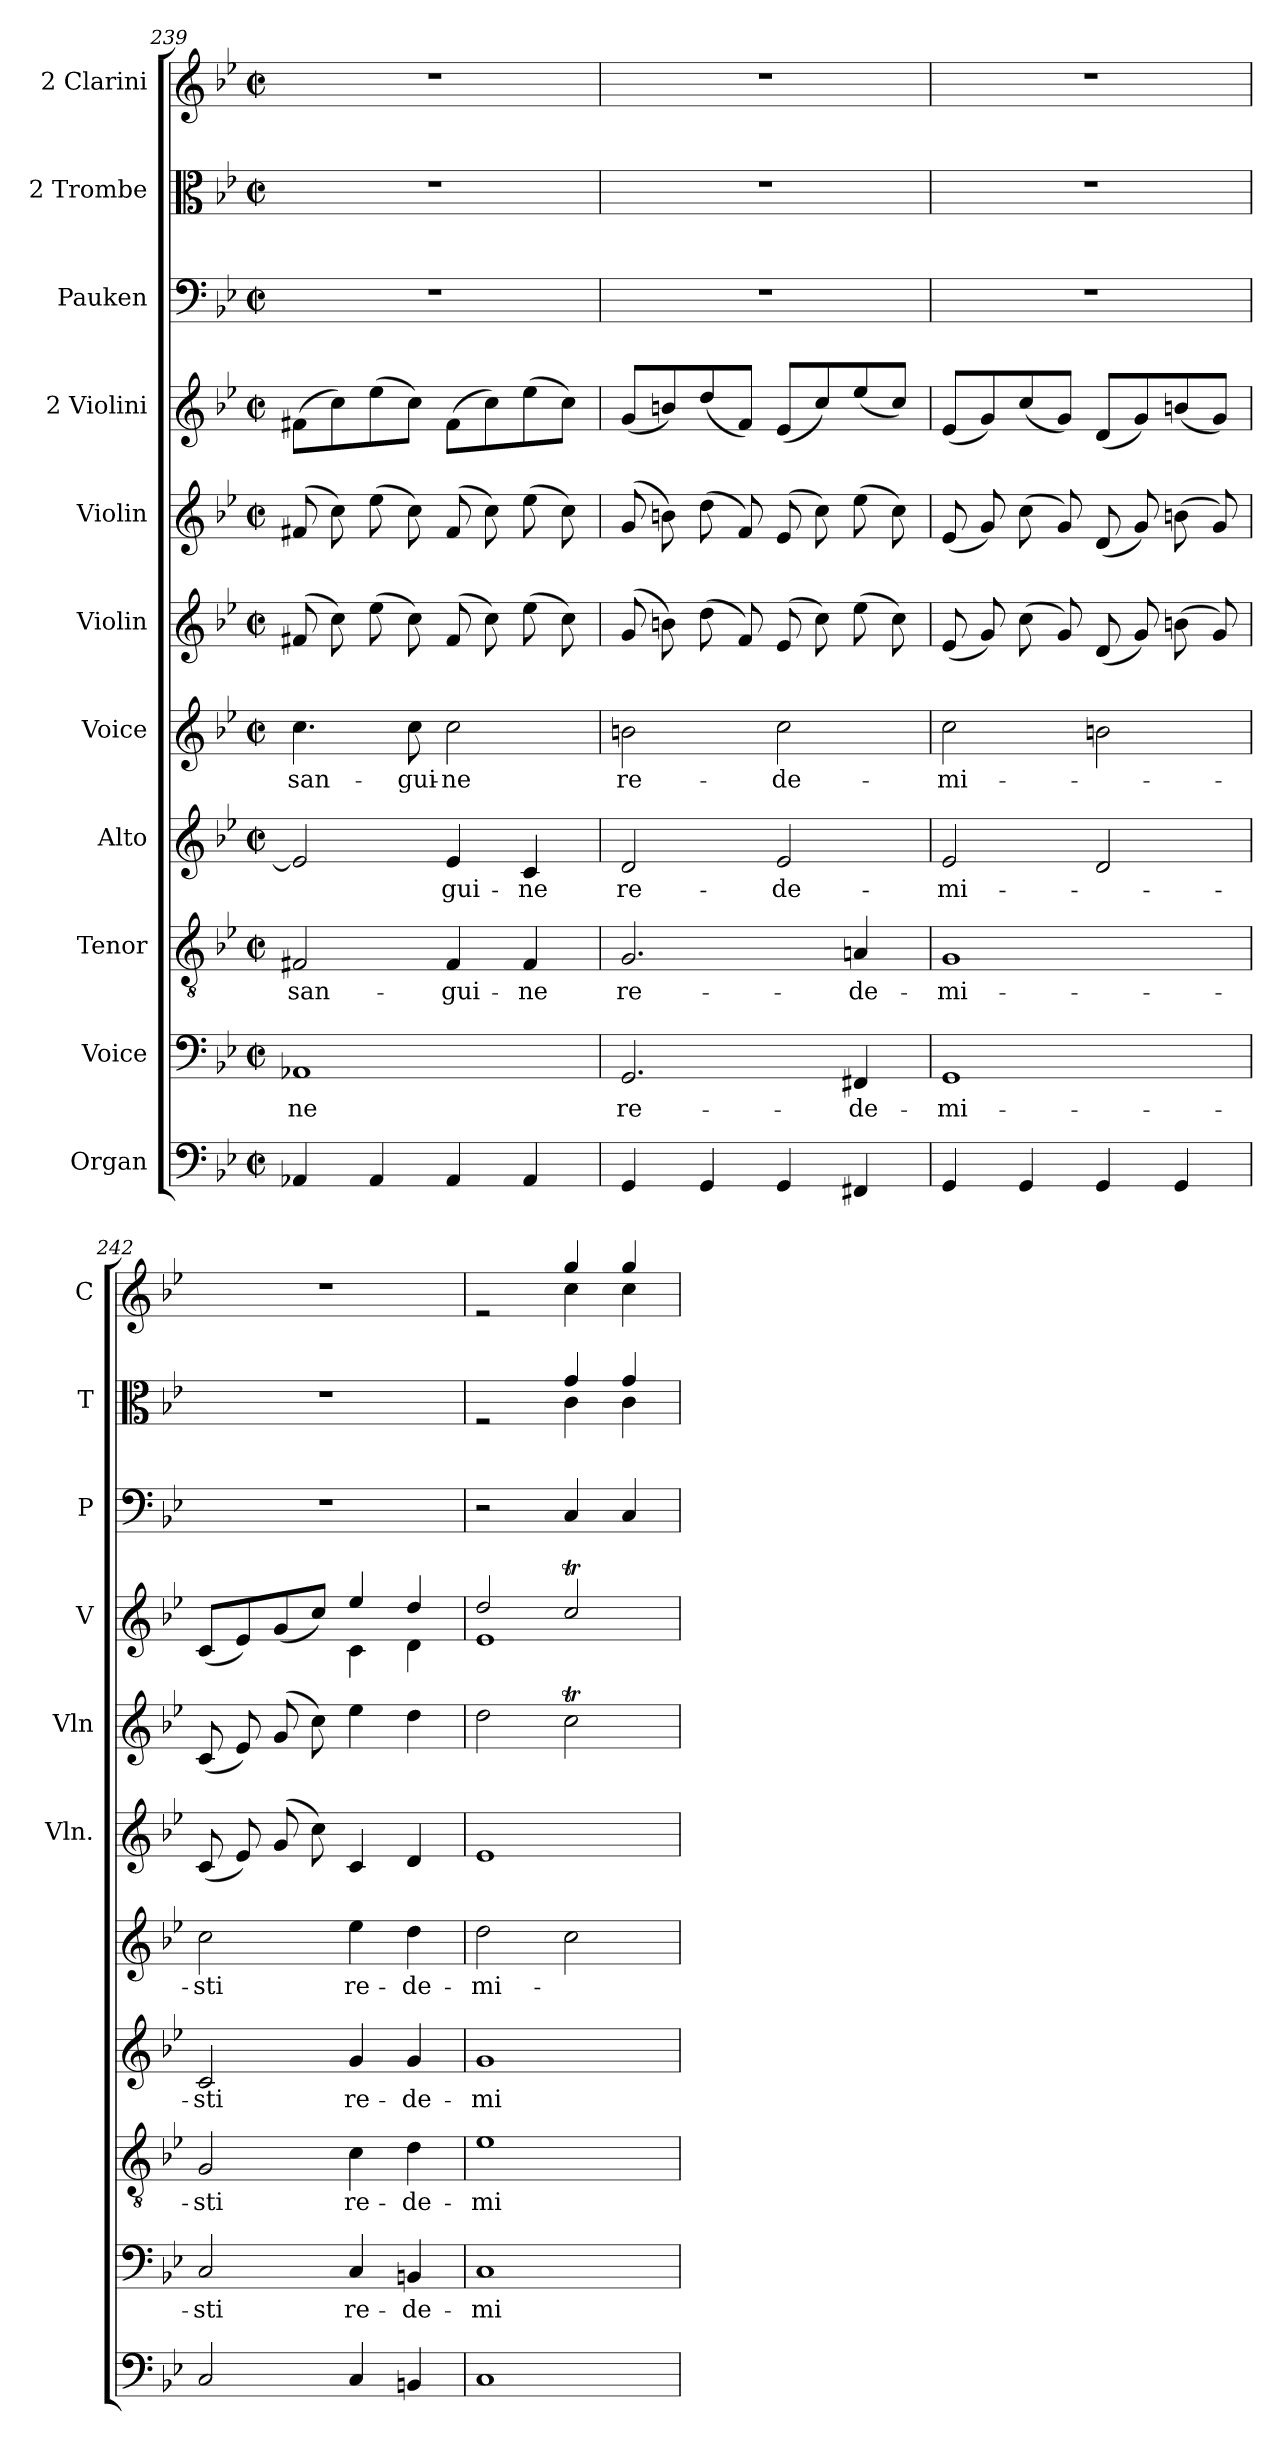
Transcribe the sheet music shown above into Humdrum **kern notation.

**kern	**kern	**text	**kern	**text	**kern	**text	**kern	**text	**kern	**kern	**kern	**kern	**kern	**kern
*part11	*part10	*part10	*part9	*part9	*part8	*part8	*part7	*part7	*part6	*part5	*part4	*part3	*part2	*part1
*staff11	*staff10	*staff10	*staff9	*staff9	*staff8	*staff8	*staff7	*staff7	*staff6	*staff5	*staff4	*staff3	*staff2	*staff1
*I"Organ	*I"Voice	*	*I"Tenor	*	*I"Alto	*	*I"Voice	*	*I"Violin	*I"Violin	*I"2 Violini	*I"Pauken	*I"2 Trombe	*I"2 Clarini
*	*	*	*	*	*	*	*	*	*I'Vln.	*I'Vln	*I'V	*I'P	*I'T	*I'C
*clefF4	*clefF4	*	*clefGv2	*	*clefG2	*	*clefG2	*	*clefG2	*clefG2	*clefG2	*clefF4	*clefC3	*clefG2
*k[b-e-]	*k[b-e-]	*	*k[b-e-]	*	*k[b-e-]	*	*k[b-e-]	*	*k[b-e-]	*k[b-e-]	*k[b-e-]	*k[b-e-]	*k[b-e-]	*k[b-e-]
*M2/2	*M2/2	*	*M2/2	*	*M2/2	*	*M2/2	*	*M2/2	*M2/2	*M2/2	*M2/2	*M2/2	*M2/2
*met(c|)	*met(c|)	*	*met(c|)	*	*met(c|)	*	*met(c|)	*	*met(c|)	*met(c|)	*met(c|)	*met(c|)	*met(c|)	*met(c|)
=239	=239	=239	=239	=239	=239	=239	=239	=239	=239	=239	=239	=239	=239	=239
!	!	!LO:LY:b	!	!LO:LY:b	!	!	!	!LO:LY:b	!	!	!	!	!	!
4AA-X/	1AA-X	-ne	2F#X/	san-	2e-/]	.	4.cc\	san-	(8f#X/	(8f#X/	(8f#X\L	1r	1r	1r
.	.	.	.	.	.	.	.	.	8cc\)	8cc\)	8cc\)	.	.	.
4AA-/	.	.	.	.	.	.	.	.	(8ee-\	(8ee-\	(8ee-\	.	.	.
!	!	!	!	!	!	!	!	!LO:LY:b	!	!	!	!	!	!
.	.	.	.	.	.	.	8cc\	-gui-	8cc\)	8cc\)	8cc\J)	.	.	.
!	!	!	!	!LO:LY:b	!	!LO:LY:b	!	!LO:LY:b	!	!	!	!	!	!
4AA-/	.	.	4F#/	-gui-	4e-/	-gui-	2cc\	-ne	(8f#/	(8f#/	(8f#\L	.	.	.
.	.	.	.	.	.	.	.	.	8cc\)	8cc\)	8cc\)	.	.	.
!	!	!	!	!LO:LY:b	!	!LO:LY:b	!	!	!	!	!	!	!	!
4AA-/	.	.	4F#/	-ne	4c/	-ne	.	.	(8ee-\	(8ee-\	(8ee-\	.	.	.
.	.	.	.	.	.	.	.	.	8cc\)	8cc\)	8cc\J)	.	.	.
=240	=240	=240	=240	=240	=240	=240	=240	=240	=240	=240	=240	=240	=240	=240
!	!	!LO:LY:b	!	!LO:LY:b	!	!LO:LY:b	!	!LO:LY:b	!	!	!	!	!	!
4GG/	2.GG/	re-	2.G/	re-	2d/	re-	2bn\	re-	(8g/	(8g/	(8g/L	1r	1r	1r
.	.	.	.	.	.	.	.	.	8bn\)	8bn\)	8bn/)	.	.	.
4GG/	.	.	.	.	.	.	.	.	(8dd\	(8dd\	(8dd/	.	.	.
.	.	.	.	.	.	.	.	.	8f/)	8f/)	8f/J)	.	.	.
!	!	!	!	!	!	!LO:LY:b	!	!LO:LY:b	!	!	!	!	!	!
4GG/	.	.	.	.	2e-/	-de-	2cc\	-de-	(8e-/	(8e-/	(8e-/L	.	.	.
.	.	.	.	.	.	.	.	.	8cc\)	8cc\)	8cc/)	.	.	.
!	!	!LO:LY:b	!	!LO:LY:b	!	!	!	!	!	!	!	!	!	!
4FF#X/	4FF#X/	-de-	4An/	-de-	.	.	.	.	(8ee-\	(8ee-\	(8ee-/	.	.	.
.	.	.	.	.	.	.	.	.	8cc\)	8cc\)	8cc/J)	.	.	.
=241	=241	=241	=241	=241	=241	=241	=241	=241	=241	=241	=241	=241	=241	=241
!	!	!LO:LY:b	!	!LO:LY:b	!	!LO:LY:b	!	!LO:LY:b	!	!	!	!	!	!
4GG/	1GG	-mi-	1G	-mi-	2e-/	-mi-	2cc\	-mi-	(8e-/	(8e-/	(8e-/L	1r	1r	1r
.	.	.	.	.	.	.	.	.	8g/)	8g/)	8g/)	.	.	.
4GG/	.	.	.	.	.	.	.	.	(8cc\	(8cc\	(8cc/	.	.	.
.	.	.	.	.	.	.	.	.	8g/)	8g/)	8g/J)	.	.	.
4GG/	.	.	.	.	2d/	.	2bn\	.	(8d/	(8d/	(8d/L	.	.	.
.	.	.	.	.	.	.	.	.	8g/)	8g/)	8g/)	.	.	.
4GG/	.	.	.	.	.	.	.	.	(8bn\	(8bn\	(8bn/	.	.	.
.	.	.	.	.	.	.	.	.	8g/)	8g/)	8g/J)	.	.	.
=242	=242	=242	=242	=242	=242	=242	=242	=242	=242	=242	=242	=242	=242	=242
!	!	!LO:LY:b	!	!LO:LY:b	!	!LO:LY:b	!	!LO:LY:b	!	!	!	!	!	!
*	*	*	*	*	*	*	*	*	*	*	*^	*	*	*
2C/	2C/	-sti	2G/	-sti	2c/	-sti	2cc\	-sti	(8c/	(8c/	(8c/L	2ryy	1r	1r	1r
.	.	.	.	.	.	.	.	.	8e-/)	8e-/)	8e-/)	.	.	.	.
.	.	.	.	.	.	.	.	.	(8g/	(8g/	(8g/	.	.	.	.
.	.	.	.	.	.	.	.	.	8cc\)	8cc\)	8cc/J)	.	.	.	.
!	!	!LO:LY:b	!	!LO:LY:b	!	!LO:LY:b	!	!LO:LY:b	!	!	!	!	!	!	!
4C/	4C/	re-	4c\	re-	4g/	re-	4ee-\	re-	4c/	4ee-\	4ee-/	4c\	.	.	.
!	!	!LO:LY:b	!	!LO:LY:b	!	!LO:LY:b	!	!LO:LY:b	!	!	!	!	!	!	!
4BBn/	4BBn/	-de-	4d\	-de-	4g/	-de-	4dd\	-de-	4d/	4dd\	4dd/	4d\	.	.	.
=243	=243	=243	=243	=243	=243	=243	=243	=243	=243	=243	=243	=243	=243	=243	=243
!	!	!LO:LY:b	!	!LO:LY:b	!	!LO:LY:b	!	!LO:LY:b	!	!	!	!	!	!	!
*	*	*	*	*	*	*	*	*	*	*	*	*	*	*^	*^
1C	1C	-mi-	1e-	-mi-	1g	-mi-	2dd\	-mi-	1e-	2dd\	2dd/	1e-	2r	2rF	2ryy	2re	2ryy
.	.	.	.	.	.	.	2cc\	.	.	2ccT\	2ccT/	.	4C/	4g/	4c\	4gg/	4cc\
.	.	.	.	.	.	.	.	.	.	.	.	.	4C/	4g/	4c\	4gg/	4cc\
*	*	*	*	*	*	*	*	*	*	*	*	*	*	*v	*v	*	*
*	*	*	*	*	*	*	*	*	*	*	*v	*v	*	*	*v	*v
=	=	=	=	=	=	=	=	=	=	=	=	=	=	=
*-	*-	*-	*-	*-	*-	*-	*-	*-	*-	*-	*-	*-	*-	*-
